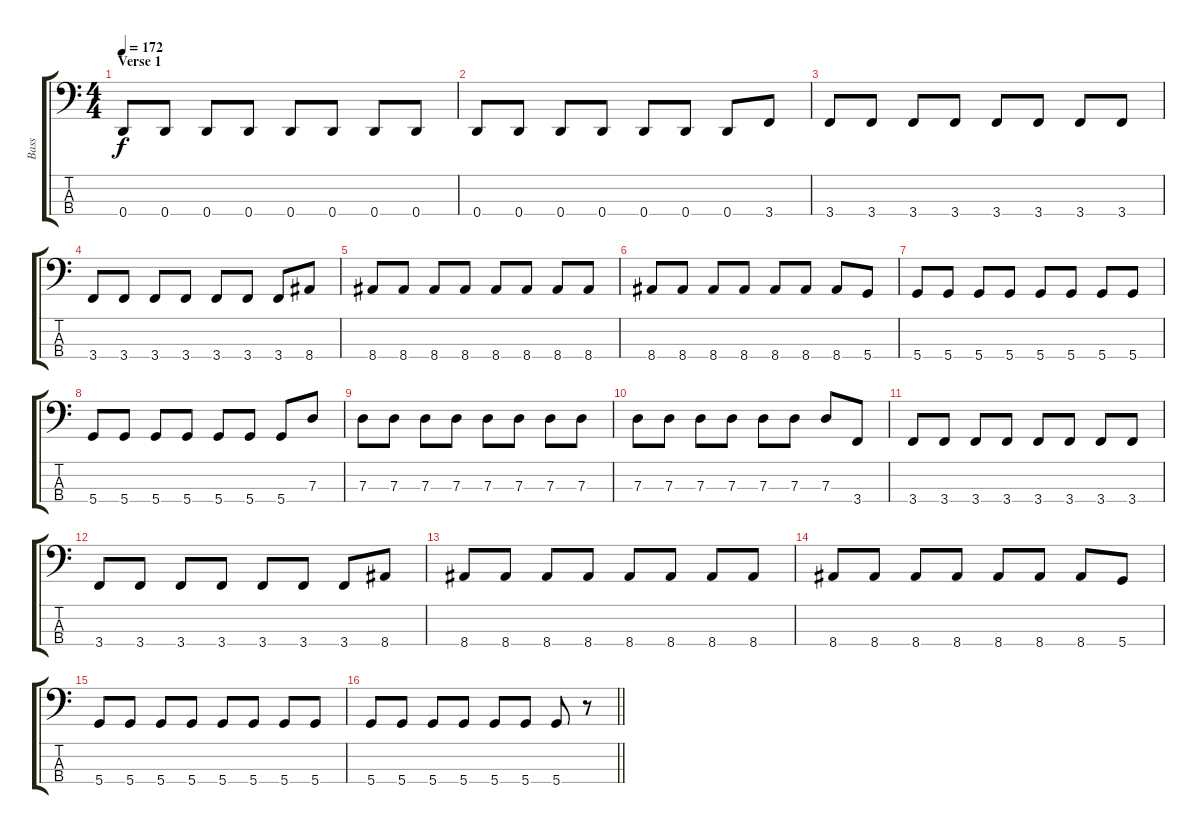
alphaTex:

\track ("Bass" "Bass") {instrument electricbassfinger}
\staff {score tabs}
\tuning (F2 C2 G1 D1) {hide}
\ts (4 4)
\section ("" "Verse 1")
\tempo 172
\clef f4
\ks c
0.4.8{dy f} 0.4.8 0.4.8 0.4.8 0.4.8 0.4.8 0.4.8 0.4.8 |
0.4.8 0.4.8 0.4.8 0.4.8 0.4.8 0.4.8 0.4.8 3.4.8 |
3.4.8 3.4.8 3.4.8 3.4.8 3.4.8 3.4.8 3.4.8 3.4.8 |
3.4.8 3.4.8 3.4.8 3.4.8 3.4.8 3.4.8 3.4.8 8.4.8 |
8.4.8 8.4.8 8.4.8 8.4.8 8.4.8 8.4.8 8.4.8 8.4.8 |
8.4.8 8.4.8 8.4.8 8.4.8 8.4.8 8.4.8 8.4.8 5.4.8 |
5.4.8 5.4.8 5.4.8 5.4.8 5.4.8 5.4.8 5.4.8 5.4.8 |
5.4.8 5.4.8 5.4.8 5.4.8 5.4.8 5.4.8 5.4.8 7.3.8 |
7.3.8 7.3.8 7.3.8 7.3.8 7.3.8 7.3.8 7.3.8 7.3.8 |
7.3.8 7.3.8 7.3.8 7.3.8 7.3.8 7.3.8 7.3.8 3.4.8 |
3.4.8 3.4.8 3.4.8 3.4.8 3.4.8 3.4.8 3.4.8 3.4.8 |
3.4.8 3.4.8 3.4.8 3.4.8 3.4.8 3.4.8 3.4.8 8.4.8 |
8.4.8 8.4.8 8.4.8 8.4.8 8.4.8 8.4.8 8.4.8 8.4.8 |
8.4.8 8.4.8 8.4.8 8.4.8 8.4.8 8.4.8 8.4.8 5.4.8 |
5.4.8 5.4.8 5.4.8 5.4.8 5.4.8 5.4.8 5.4.8 5.4.8 |
\barLineRight lightlight
5.4.8 5.4.8 5.4.8 5.4.8 5.4.8 5.4.8 5.4.8 r.8
